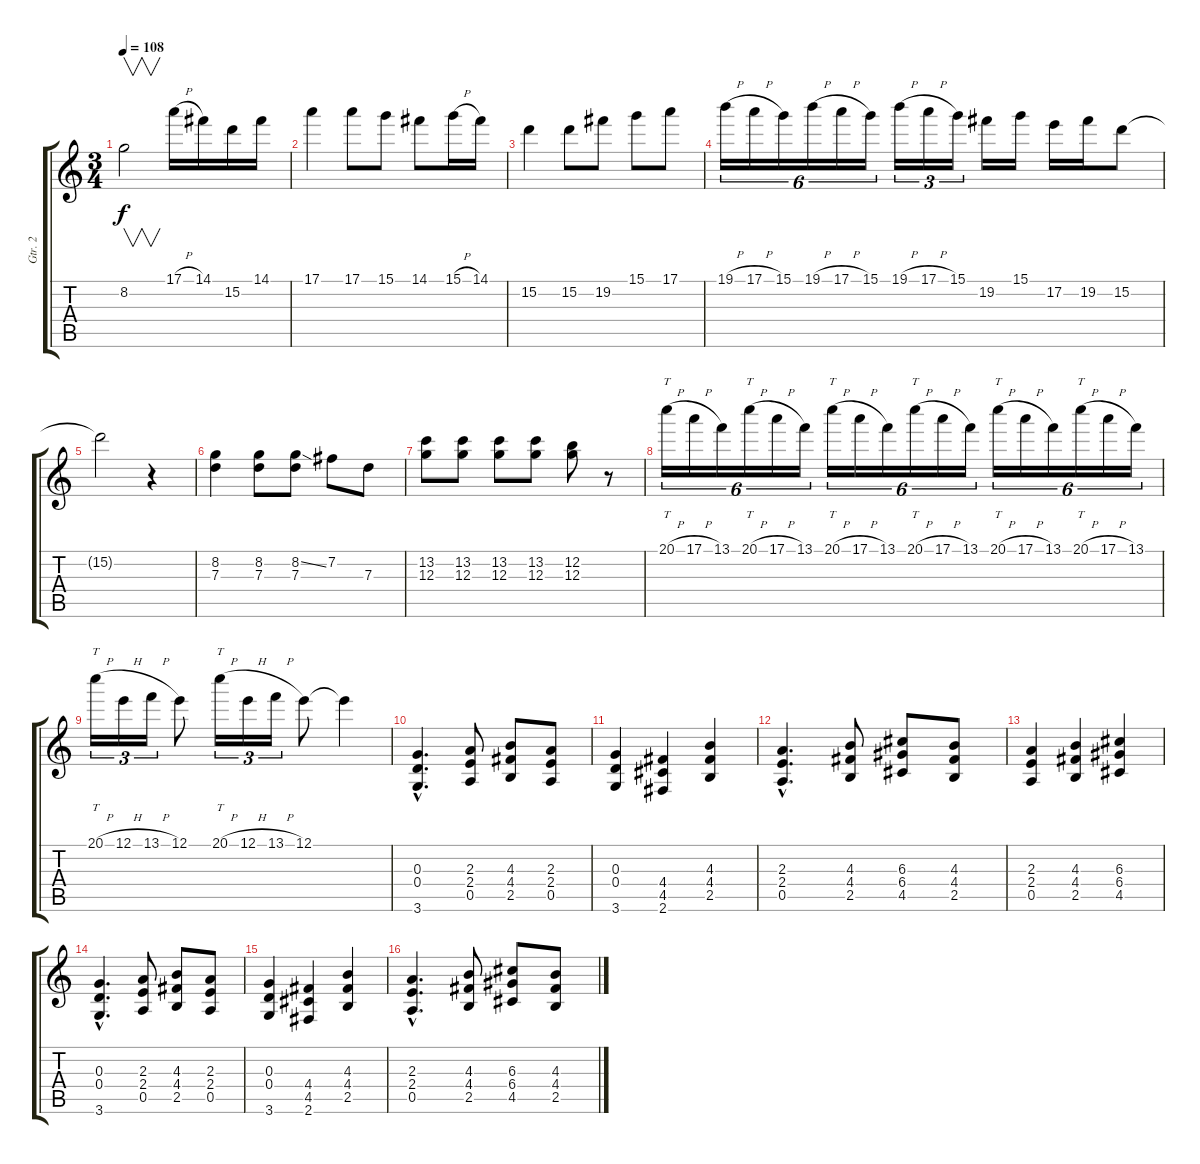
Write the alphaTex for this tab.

\track ("Gtr. 2" "Gtr. 2") {instrument distortionguitar}
\staff {score tabs}
\tuning (E4 B3 G3 D3 A2 E2) {hide}
\ts (3 4)
\tempo 108
\clef g2
\ks c
8.2.2{v dy f} 17.1{h}.16 14.1.16 15.2.16 14.1.16 |
17.1.4 17.1.8 15.1.8 14.1.8 15.1{h}.16 14.1.16 |
15.2.4 15.2.8 19.2.8 15.1.8 17.1.8 |
19.1{h}.16{tu (6 4)} 17.1{h}.16{tu (6 4)} 15.1.16{tu (6 4)} 19.1{h}.16{tu (6 4)} 17.1{h}.16{tu (6 4)} 15.1.16{tu (6 4)} 19.1{h}.16{tu (3 2)} 17.1{h}.16{tu (3 2)} 15.1.16{tu (3 2)} 19.2.16 15.1.16 17.2.16 19.2.16 15.2.8 |
15.2{t}.2 r.4 |
(8.2 7.3).4 (8.2 7.3).8 (8.2{ss} 7.3).8 7.2.8 7.3.8 |
(13.2 12.3).8 (13.2 12.3).8 (13.2 12.3).8 (13.2 12.3).8 (12.2 12.3).8 r.8 |
20.1{h}.16{tt tu (6 4)} 17.1{h}.16{tu (6 4)} 13.1.16{tu (6 4)} 20.1{h}.16{tt tu (6 4)} 17.1{h}.16{tu (6 4)} 13.1.16{tu (6 4)} 20.1{h}.16{tt tu (6 4)} 17.1{h}.16{tu (6 4)} 13.1.16{tu (6 4)} 20.1{h}.16{tt tu (6 4)} 17.1{h}.16{tu (6 4)} 13.1.16{tu (6 4)} 20.1{h}.16{tt tu (6 4)} 17.1{h}.16{tu (6 4)} 13.1.16{tu (6 4)} 20.1{h}.16{tt tu (6 4)} 17.1{h}.16{tu (6 4)} 13.1.16{tu (6 4)} |
20.1{h}.16{tt tu (3 2)} 12.1{h}.16{tu (3 2)} 13.1{h}.16{tu (3 2)} 12.1.8 20.1{h}.16{tt tu (3 2)} 12.1{h}.16{tu (3 2)} 13.1{h}.16{tu (3 2)} 12.1.8 12.1{t}.4 |
(0.3{hac} 0.4{hac} 3.6{hac}).4{d volume 14 instrument distortionguitar} (2.3 2.4 0.5).8 (4.3 4.4 2.5).8 (2.3 2.4 0.5).8 |
(0.3 0.4 3.6).4 (4.4 4.5 2.6).4 (4.3 4.4 2.5).4 |
(2.3{hac} 2.4{hac} 0.5{hac}).4{d} (4.3 4.4 2.5).8 (6.3 6.4 4.5).8 (4.3 4.4 2.5).8 |
(2.3 2.4 0.5).4 (4.3 4.4 2.5).4 (6.3 6.4 4.5).4 |
(0.3{hac} 0.4{hac} 3.6{hac}).4{d} (2.3 2.4 0.5).8 (4.3 4.4 2.5).8 (2.3 2.4 0.5).8 |
(0.3 0.4 3.6).4 (4.4 4.5 2.6).4 (4.3 4.4 2.5).4 |
(2.3{hac} 2.4{hac} 0.5{hac}).4{d} (4.3 4.4 2.5).8 (6.3 6.4 4.5).8 (4.3 4.4 2.5).8
